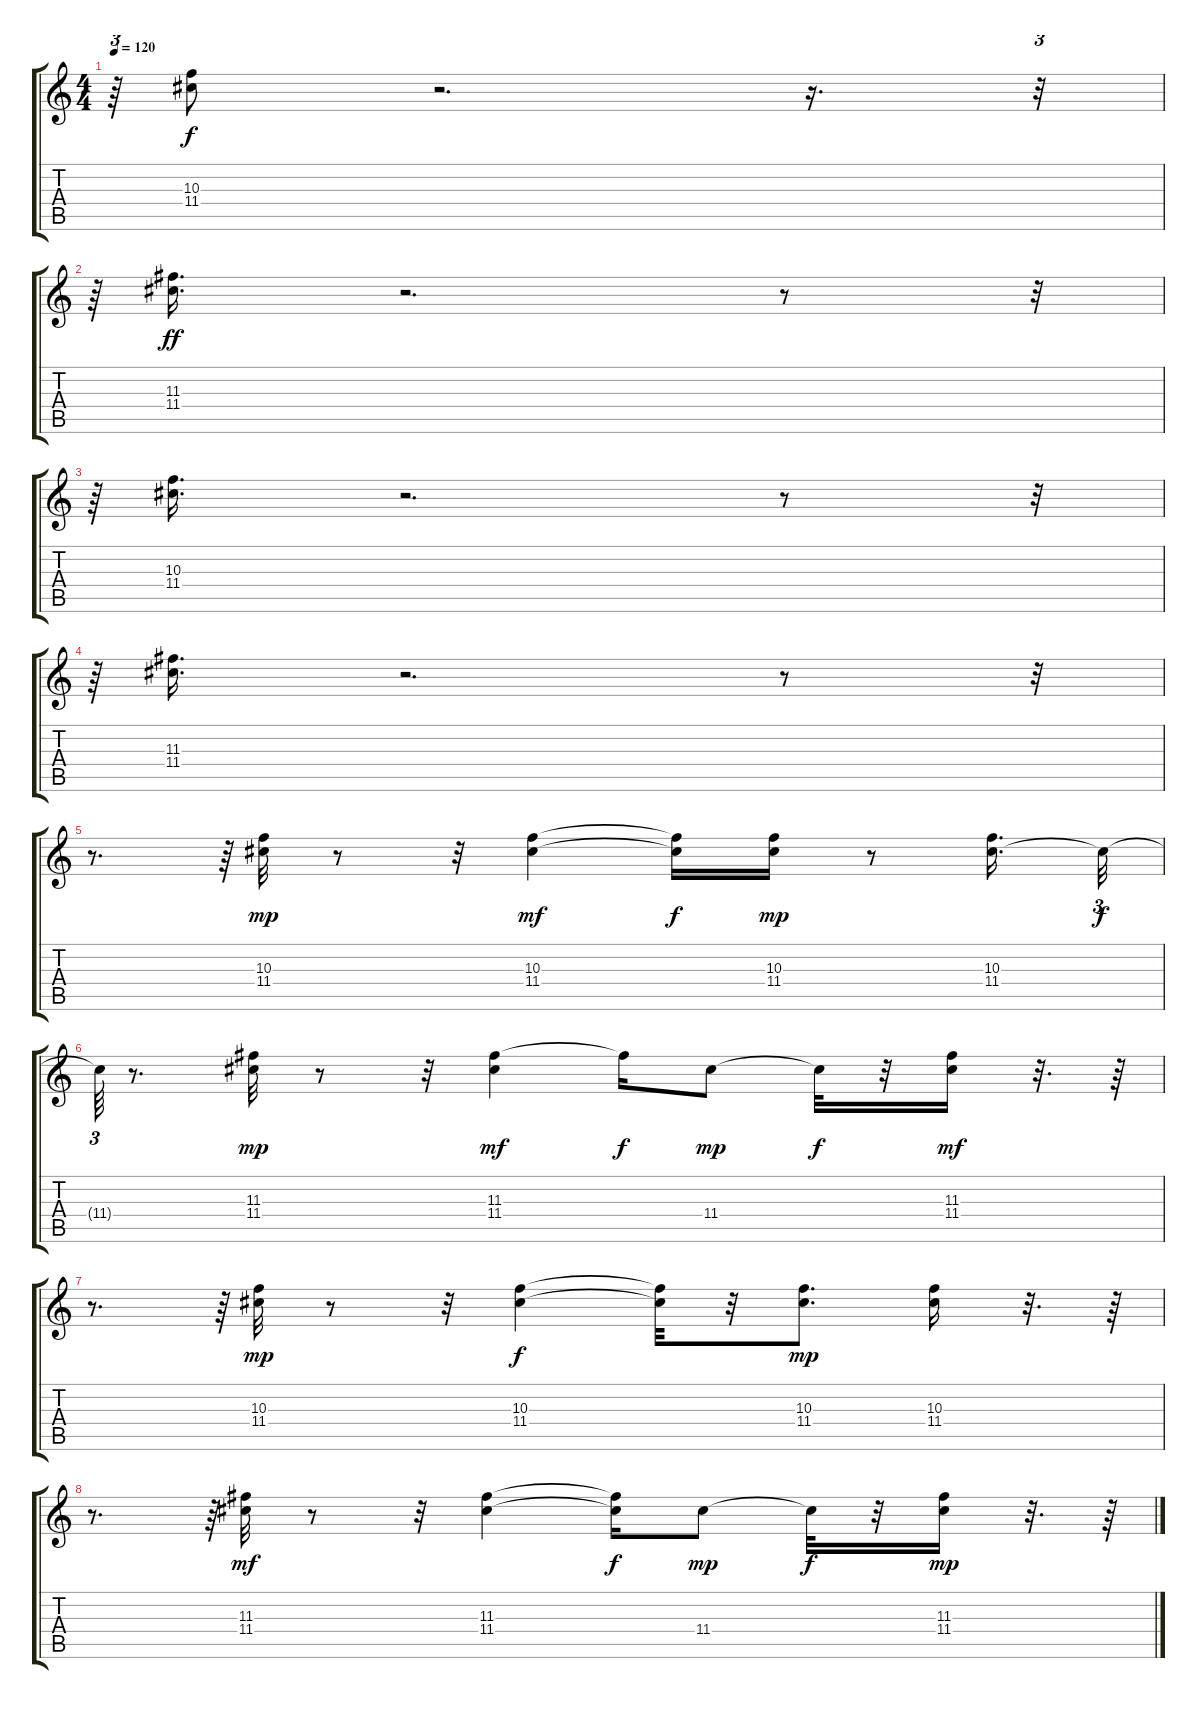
\track "" {instrument acousticguitarsteel}
\staff {score tabs}
\tuning (E4 B3 G3 D3 A2 E2) {hide}
\ts (4 4)
\tempo 120
\clef g2
\ks c
r.64{tu (3 2) dy mp} (10.3 11.4).8{dy f} r.2{d} r.16{d} r.32{tu (3 2)} |
r.64{tu (3 2)} (11.3 11.4).16{d dy ff} r.2{d} r.8 r.32{tu (3 2)} |
r.64{tu (3 2)} (10.3 11.4).16{d} r.2{d} r.8 r.32{tu (3 2)} |
r.64{tu (3 2)} (11.3 11.4).16{d} r.2{d} r.8 r.32{tu (3 2)} |
r.8{d} r.64{tu (3 2)} (10.3 11.4).32{dy mp} r.8 r.32 (10.3 11.4).4{dy mf} (10.3{t} 11.4{t}).16{dy f} (10.3 11.4).16{dy mp} r.8 (10.3 11.4).16{d} 11.4{t}.32{tu (3 2) dy f} |
11.4{t}.64{tu (3 2)} r.8{d} (11.3 11.4).32{dy mp} r.8 r.32 (11.3 11.4).4{dy mf} 11.3{t}.16{dy f} 11.4.8{dy mp} 11.4{t}.32{dy f} r.32 (11.3 11.4).16{dy mf} r.32{d} r.64 |
r.8{d} r.64{tu (3 2)} (10.3 11.4).32{dy mp} r.8 r.32 (10.3 11.4).4{dy f} (10.3{t} 11.4{t}).32 r.32 (10.3 11.4).8{d dy mp} (10.3 11.4).16 r.32{d} r.64 |
r.8{d} r.64{tu (3 2)} (11.3 11.4).32{dy mf} r.8 r.32 (11.3 11.4).4 (11.3{t} 11.4{t}).16{dy f} 11.4.8{dy mp} 11.4{t}.32{dy f} r.32 (11.3 11.4).16{dy mp} r.32{d} r.64
